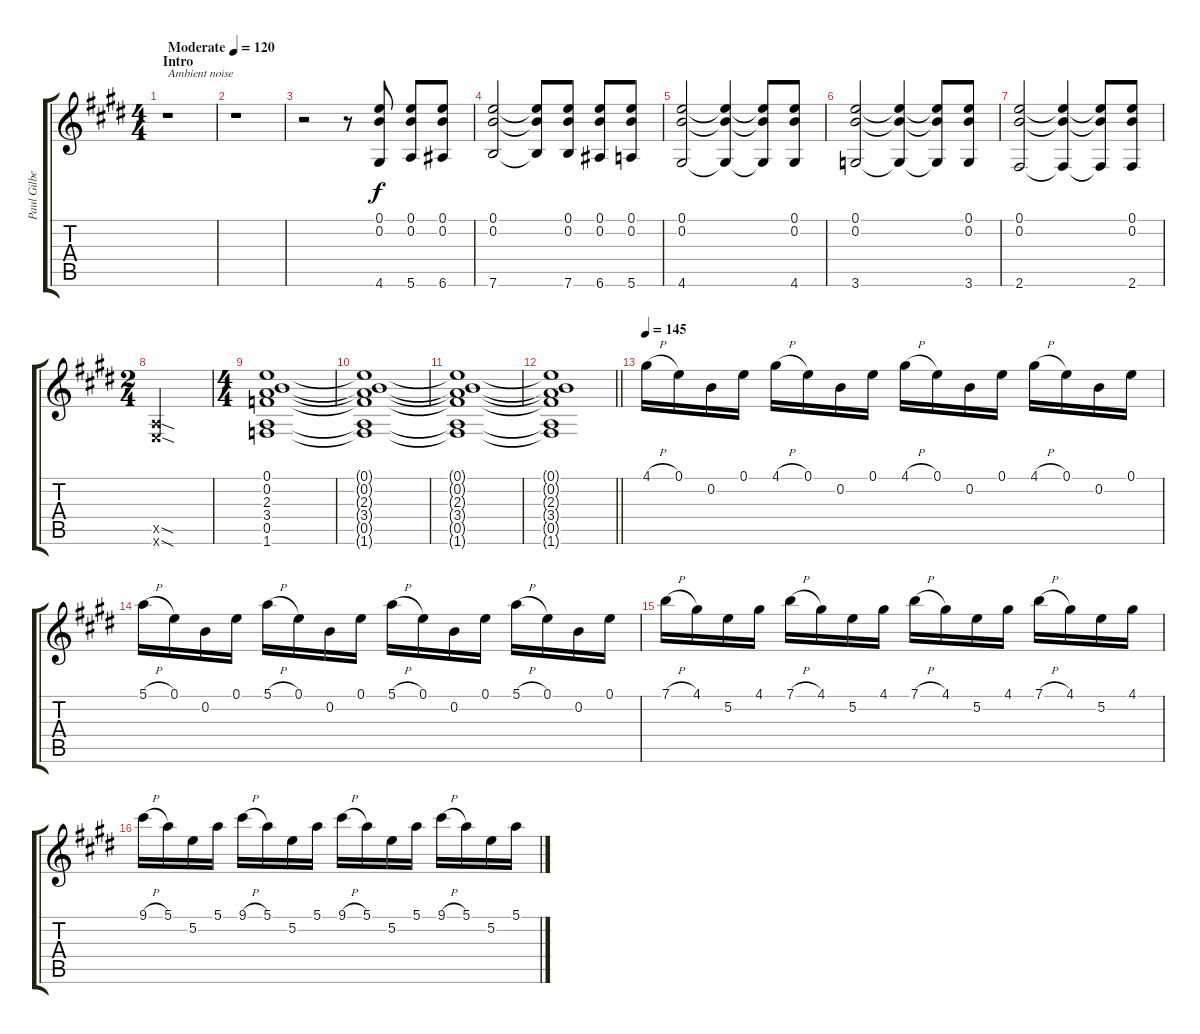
\track ("Paul Gilbert (guitar)" "Paul Gilbe") {instrument distortionguitar}
\staff {score tabs}
\tuning (E4 B3 G3 D3 A2 E2) {hide}
\ts (4 4)
\section ("" "Intro")
\tempo (120 "Moderate")
\tempo 70
\tempo (120 "Moderate")
\clef g2
\ks e
r.1{txt "Ambient noise" dy f instrument distortionguitar} |
r.1 |
r.2 r.8 (0.1 0.2 4.6).8 (0.1 0.2 5.6).8 (0.1 0.2 6.6).8 |
(0.1 0.2 7.6).2 (0.1{t} 0.2{t} 7.6{t}).8 (0.1 0.2 7.6).8 (0.1 0.2 6.6).8 (0.1 0.2 5.6).8 |
(0.1 0.2 4.6).2 (0.1{t} 0.2{t} 4.6{t}).4 (0.1{t} 0.2{t} 4.6{t}).8 (0.1 0.2 4.6).8 |
(0.1 0.2 3.6).2 (0.1{t} 0.2{t} 3.6{t}).4 (0.1{t} 0.2{t} 3.6{t}).8 (0.1 0.2 3.6).8 |
(0.1 0.2 2.6).2 (0.1{t} 0.2{t} 2.6{t}).4 (0.1{t} 0.2{t} 2.6{t}).8 (0.1 0.2 2.6).8 |
\ts (2 4)
(0.5{sod x} 0.6{sod x}).2 |
\ts (4 4)
(0.1 0.2 2.3 3.4 0.5 1.6).1 |
(0.1{t} 0.2{t} 2.3{t} 3.4{t} 0.5{t} 1.6{t}).1 |
(0.1{t} 0.2{t} 2.3{t} 3.4{t} 0.5{t} 1.6{t}).1 |
\barLineRight lightlight
(0.1{t} 0.2{t} 2.3{t} 3.4{t} 0.5{t} 1.6{t}).1 |
\tempo 145
4.1{h}.16 0.1.16 0.2.16 0.1.16 4.1{h}.16 0.1.16 0.2.16 0.1.16 4.1{h}.16 0.1.16 0.2.16 0.1.16 4.1{h}.16 0.1.16 0.2.16 0.1.16 |
5.1{h}.16 0.1.16 0.2.16 0.1.16 5.1{h}.16 0.1.16 0.2.16 0.1.16 5.1{h}.16 0.1.16 0.2.16 0.1.16 5.1{h}.16 0.1.16 0.2.16 0.1.16 |
7.1{h}.16 4.1.16 5.2.16 4.1.16 7.1{h}.16 4.1.16 5.2.16 4.1.16 7.1{h}.16 4.1.16 5.2.16 4.1.16 7.1{h}.16 4.1.16 5.2.16 4.1.16 |
9.1{h}.16 5.1.16 5.2.16 5.1.16 9.1{h}.16 5.1.16 5.2.16 5.1.16 9.1{h}.16 5.1.16 5.2.16 5.1.16 9.1{h}.16 5.1.16 5.2.16 5.1.16
